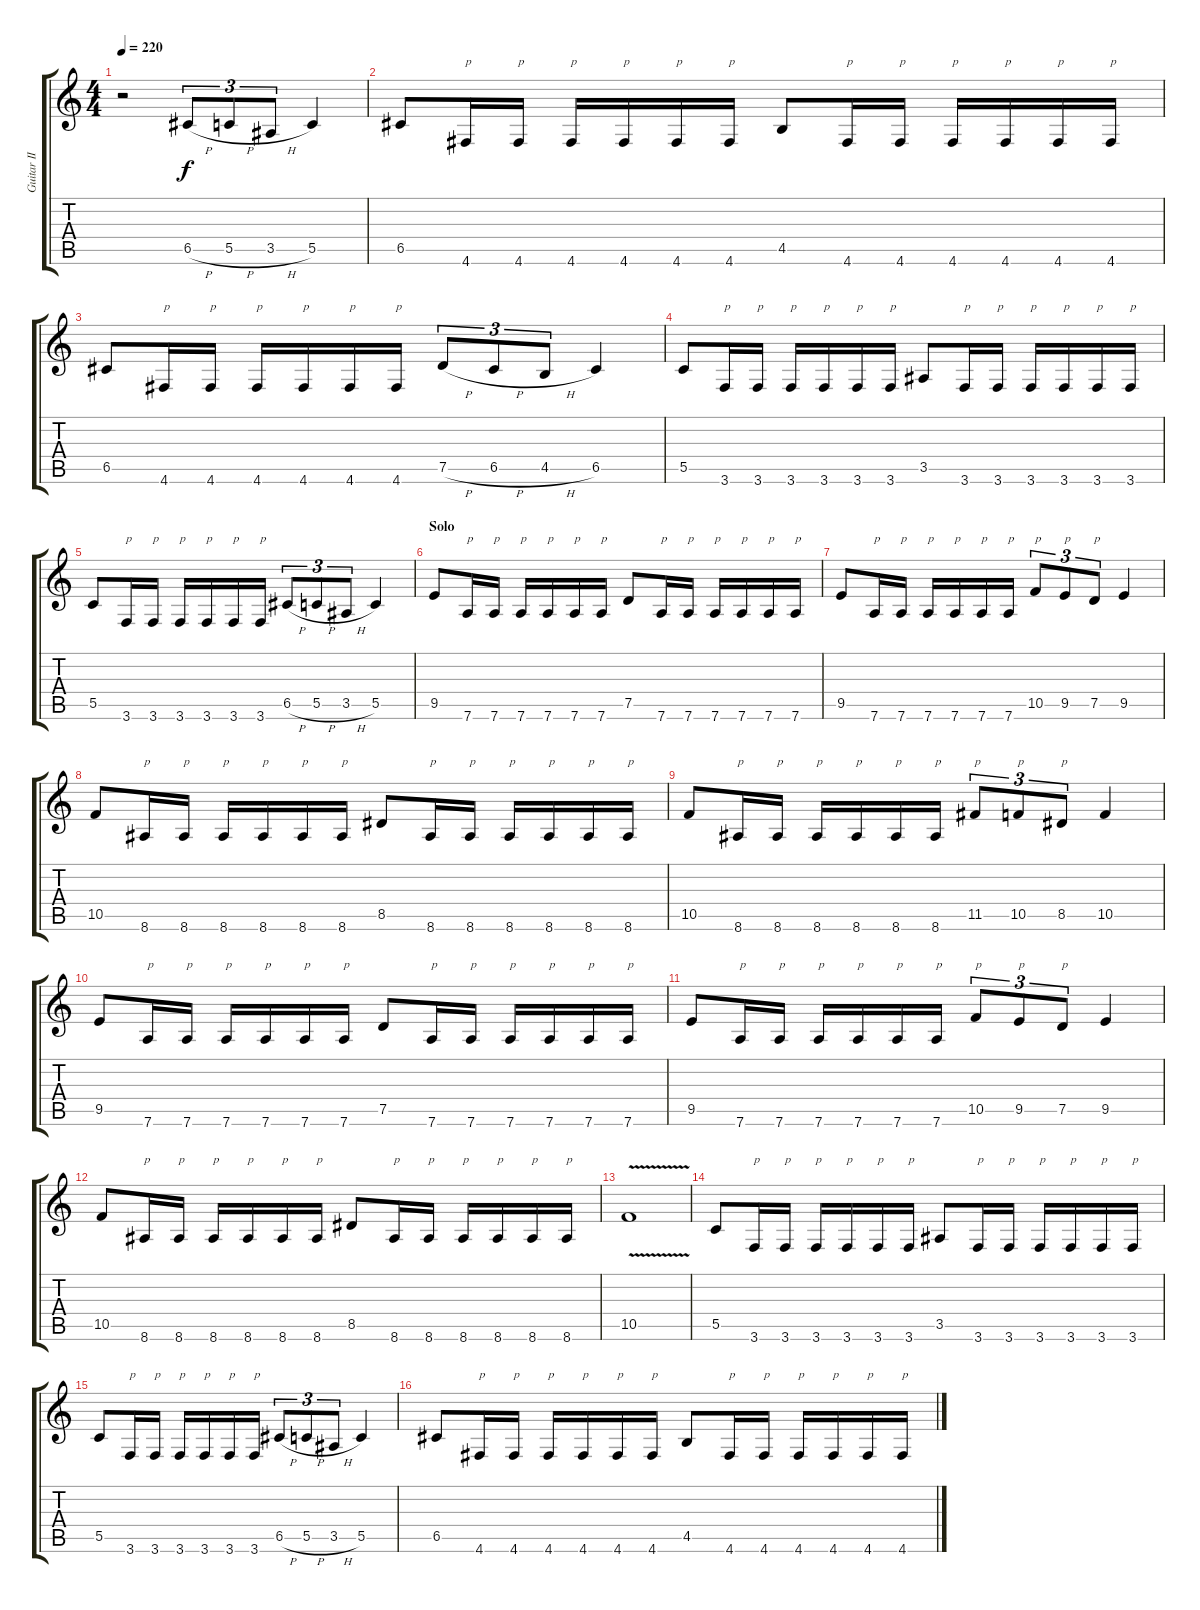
\track ("Guitar II" "Guitar II") {instrument distortionguitar}
\staff {score tabs}
\tuning (D4 A3 F3 C3 G2 D2) {hide}
\ts (4 4)
\tempo 220
\clef g2
\ks c
r.2{dy f} 6.5{h}.8{tu (3 2)} 5.5{h}.8{tu (3 2)} 3.5{h}.8{tu (3 2)} 5.5.4 |
6.5.8 4.6.16{txt "p"} 4.6.16{txt "p"} 4.6.16{txt "p"} 4.6.16{txt "p"} 4.6.16{txt "p"} 4.6.16{txt "p"} 4.5.8 4.6.16{txt "p"} 4.6.16{txt "p"} 4.6.16{txt "p"} 4.6.16{txt "p"} 4.6.16{txt "p"} 4.6.16{txt "p"} |
6.5.8 4.6.16{txt "p"} 4.6.16{txt "p"} 4.6.16{txt "p"} 4.6.16{txt "p"} 4.6.16{txt "p"} 4.6.16{txt "p"} 7.5{h}.8{tu (3 2)} 6.5{h}.8{tu (3 2)} 4.5{h}.8{tu (3 2)} 6.5.4 |
5.5.8 3.6.16{txt "p"} 3.6.16{txt "p"} 3.6.16{txt "p"} 3.6.16{txt "p"} 3.6.16{txt "p"} 3.6.16{txt "p"} 3.5.8 3.6.16{txt "p"} 3.6.16{txt "p"} 3.6.16{txt "p"} 3.6.16{txt "p"} 3.6.16{txt "p"} 3.6.16{txt "p"} |
5.5.8 3.6.16{txt "p"} 3.6.16{txt "p"} 3.6.16{txt "p"} 3.6.16{txt "p"} 3.6.16{txt "p"} 3.6.16{txt "p"} 6.5{h}.8{tu (3 2)} 5.5{h}.8{tu (3 2)} 3.5{h}.8{tu (3 2)} 5.5.4 |
\section ("" "Solo")
9.5.8 7.6.16{txt "p"} 7.6.16{txt "p"} 7.6.16{txt "p"} 7.6.16{txt "p"} 7.6.16{txt "p"} 7.6.16{txt "p"} 7.5.8 7.6.16{txt "p"} 7.6.16{txt "p"} 7.6.16{txt "p"} 7.6.16{txt "p"} 7.6.16{txt "p"} 7.6.16{txt "p"} |
9.5.8 7.6.16{txt "p"} 7.6.16{txt "p"} 7.6.16{txt "p"} 7.6.16{txt "p"} 7.6.16{txt "p"} 7.6.16{txt "p"} 10.5.8{tu (3 2) txt "p"} 9.5.8{tu (3 2) txt "p"} 7.5.8{tu (3 2) txt "p"} 9.5.4 |
10.5.8 8.6.16{txt "p"} 8.6.16{txt "p"} 8.6.16{txt "p"} 8.6.16{txt "p"} 8.6.16{txt "p"} 8.6.16{txt "p"} 8.5.8 8.6.16{txt "p"} 8.6.16{txt "p"} 8.6.16{txt "p"} 8.6.16{txt "p"} 8.6.16{txt "p"} 8.6.16{txt "p"} |
10.5.8 8.6.16{txt "p"} 8.6.16{txt "p"} 8.6.16{txt "p"} 8.6.16{txt "p"} 8.6.16{txt "p"} 8.6.16{txt "p"} 11.5.8{tu (3 2) txt "p"} 10.5.8{tu (3 2) txt "p"} 8.5.8{tu (3 2) txt "p"} 10.5.4 |
9.5.8 7.6.16{txt "p"} 7.6.16{txt "p"} 7.6.16{txt "p"} 7.6.16{txt "p"} 7.6.16{txt "p"} 7.6.16{txt "p"} 7.5.8 7.6.16{txt "p"} 7.6.16{txt "p"} 7.6.16{txt "p"} 7.6.16{txt "p"} 7.6.16{txt "p"} 7.6.16{txt "p"} |
9.5.8 7.6.16{txt "p"} 7.6.16{txt "p"} 7.6.16{txt "p"} 7.6.16{txt "p"} 7.6.16{txt "p"} 7.6.16{txt "p"} 10.5.8{tu (3 2) txt "p"} 9.5.8{tu (3 2) txt "p"} 7.5.8{tu (3 2) txt "p"} 9.5.4 |
10.5.8 8.6.16{txt "p"} 8.6.16{txt "p"} 8.6.16{txt "p"} 8.6.16{txt "p"} 8.6.16{txt "p"} 8.6.16{txt "p"} 8.5.8 8.6.16{txt "p"} 8.6.16{txt "p"} 8.6.16{txt "p"} 8.6.16{txt "p"} 8.6.16{txt "p"} 8.6.16{txt "p"} |
10.5{v}.1 |
5.5.8 3.6.16{txt "p"} 3.6.16{txt "p"} 3.6.16{txt "p"} 3.6.16{txt "p"} 3.6.16{txt "p"} 3.6.16{txt "p"} 3.5.8 3.6.16{txt "p"} 3.6.16{txt "p"} 3.6.16{txt "p"} 3.6.16{txt "p"} 3.6.16{txt "p"} 3.6.16{txt "p"} |
5.5.8 3.6.16{txt "p"} 3.6.16{txt "p"} 3.6.16{txt "p"} 3.6.16{txt "p"} 3.6.16{txt "p"} 3.6.16{txt "p"} 6.5{h}.8{tu (3 2)} 5.5{h}.8{tu (3 2)} 3.5{h}.8{tu (3 2)} 5.5.4 |
6.5.8 4.6.16{txt "p"} 4.6.16{txt "p"} 4.6.16{txt "p"} 4.6.16{txt "p"} 4.6.16{txt "p"} 4.6.16{txt "p"} 4.5.8 4.6.16{txt "p"} 4.6.16{txt "p"} 4.6.16{txt "p"} 4.6.16{txt "p"} 4.6.16{txt "p"} 4.6.16{txt "p"}
